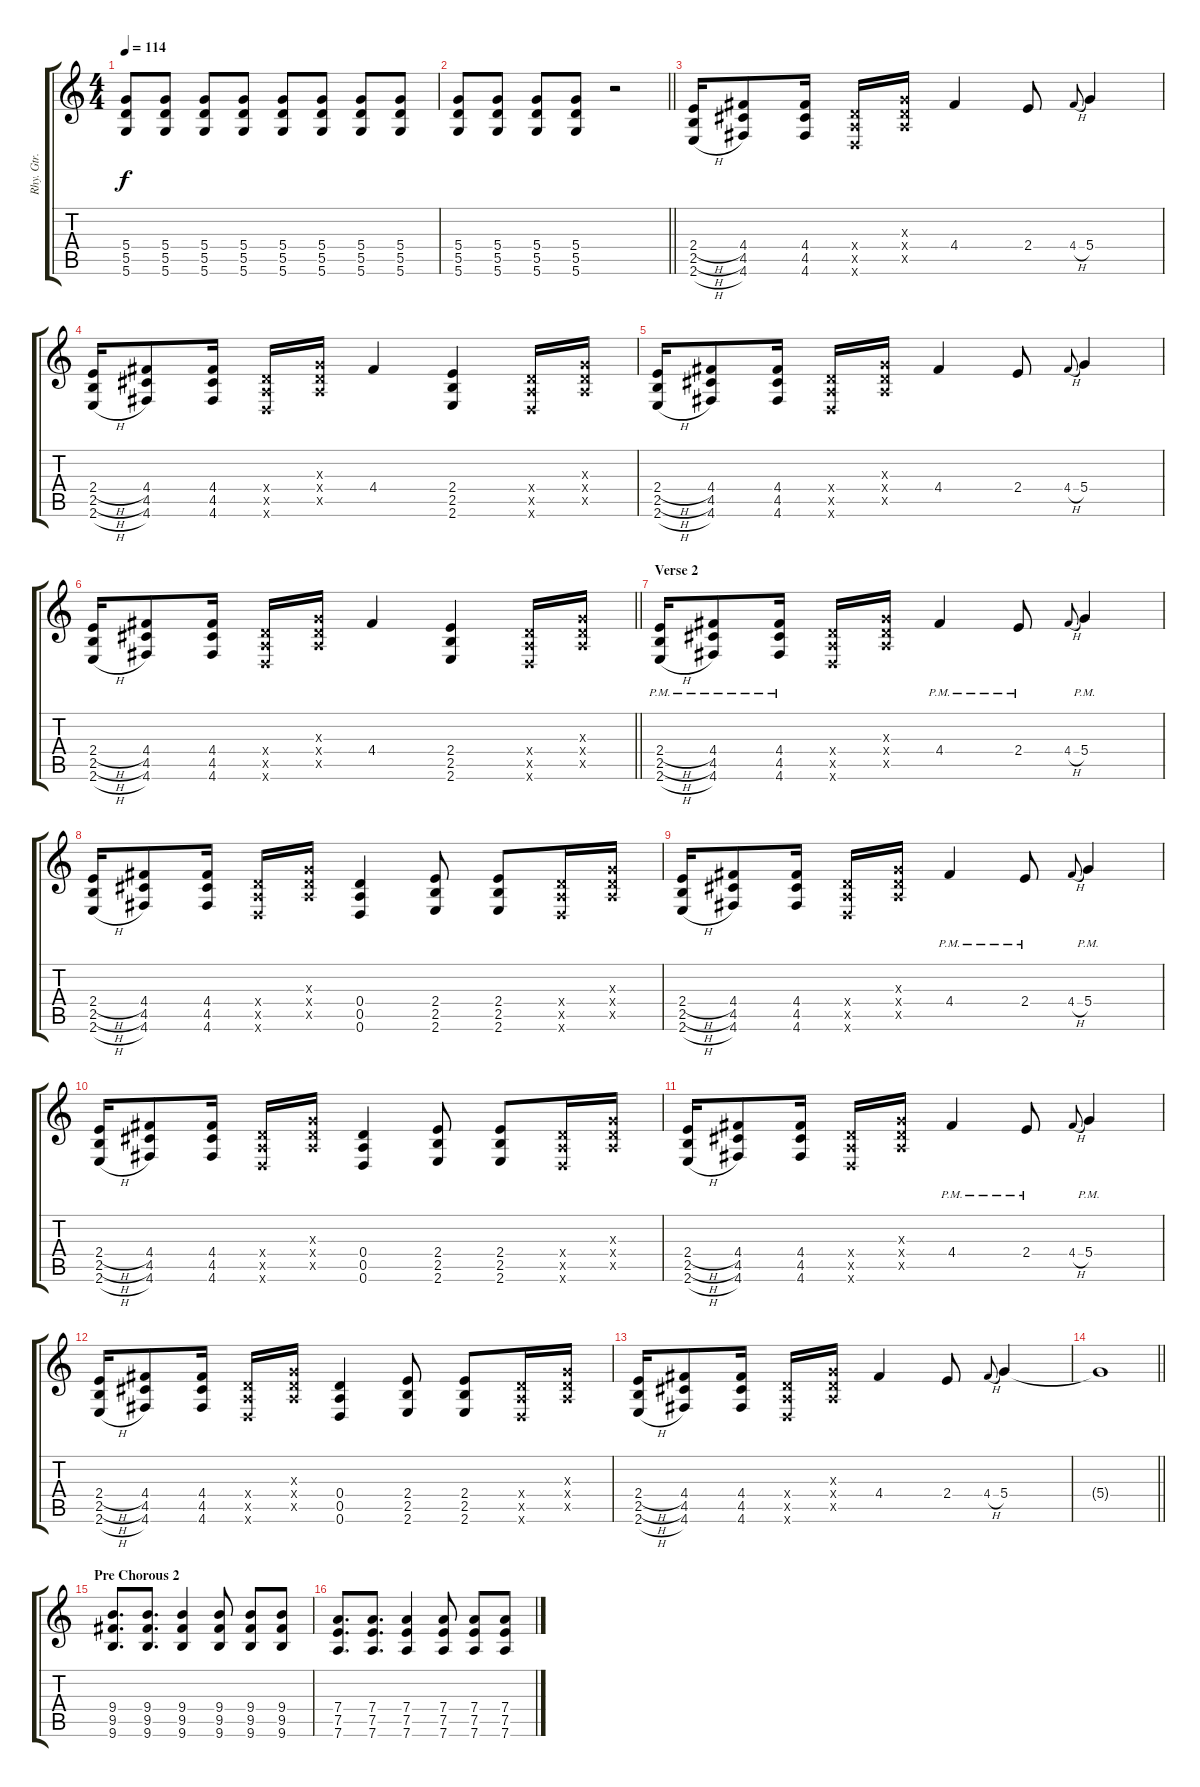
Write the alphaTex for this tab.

\track ("Rhy. Gtr. 1" "Rhy. Gtr. ") {instrument distortionguitar}
\staff {score tabs}
\tuning (E4 B3 G3 D3 A2 D2) {hide}
\ts (4 4)
\tempo 114
\clef g2
\ks c
(5.4 5.5 5.6).8{dy f} (5.4 5.5 5.6).8 (5.4 5.5 5.6).8 (5.4 5.5 5.6).8 (5.4 5.5 5.6).8 (5.4 5.5 5.6).8 (5.4 5.5 5.6).8 (5.4 5.5 5.6).8 |
\barLineRight lightlight
(5.4 5.5 5.6).8 (5.4 5.5 5.6).8 (5.4 5.5 5.6).8 (5.4 5.5 5.6).8 r.2 |
\section ("" "")
(2.4{h} 2.5{h} 2.6{h}).16 (4.4 4.5 4.6).8 (4.4 4.5 4.6).16 (0.4{x} 0.5{x} 0.6{x}).16 (0.3{x} 0.4{x} 0.5{x}).16 4.4.4 2.4.8 4.4{h}.8{gr onbeat} 5.4.4 |
(2.4{h} 2.5{h} 2.6{h}).16 (4.4 4.5 4.6).8 (4.4 4.5 4.6).16 (0.4{x} 0.5{x} 0.6{x}).16 (0.3{x} 0.4{x} 0.5{x}).16 4.4.4 (2.4 2.5 2.6).4 (0.4{x} 0.5{x} 0.6{x}).16 (0.3{x} 0.4{x} 0.5{x}).16 |
(2.4{h} 2.5{h} 2.6{h}).16 (4.4 4.5 4.6).8 (4.4 4.5 4.6).16 (0.4{x} 0.5{x} 0.6{x}).16 (0.3{x} 0.4{x} 0.5{x}).16 4.4.4 2.4.8 4.4{h}.8{gr onbeat} 5.4.4 |
\barLineRight lightlight
(2.4{h} 2.5{h} 2.6{h}).16 (4.4 4.5 4.6).8 (4.4 4.5 4.6).16 (0.4{x} 0.5{x} 0.6{x}).16 (0.3{x} 0.4{x} 0.5{x}).16 4.4.4 (2.4 2.5 2.6).4 (0.4{x} 0.5{x} 0.6{x}).16 (0.3{x} 0.4{x} 0.5{x}).16 |
\section ("" "Verse 2")
(2.4{h pm} 2.5{h pm} 2.6{h pm}).16 (4.4{pm} 4.5{pm} 4.6{pm}).8 (4.4{pm} 4.5{pm} 4.6{pm}).16 (0.4{x} 0.5{x} 0.6{x}).16 (0.3{x} 0.4{x} 0.5{x}).16 4.4{pm}.4 2.4{pm}.8 4.4{h}.8{gr onbeat} 5.4{pm}.4 |
(2.4{h} 2.5{h} 2.6{h}).16 (4.4 4.5 4.6).8 (4.4 4.5 4.6).16 (0.4{x} 0.5{x} 0.6{x}).16 (0.3{x} 0.4{x} 0.5{x}).16 (0.4 0.5 0.6).4 (2.4 2.5 2.6).8 (2.4 2.5 2.6).8 (0.4{x} 0.5{x} 0.6{x}).16 (0.3{x} 0.4{x} 0.5{x}).16 |
(2.4{h} 2.5{h} 2.6{h}).16 (4.4 4.5 4.6).8 (4.4 4.5 4.6).16 (0.4{x} 0.5{x} 0.6{x}).16 (0.3{x} 0.4{x} 0.5{x}).16 4.4{pm}.4 2.4{pm}.8 4.4{h}.8{gr onbeat} 5.4{pm}.4 |
(2.4{h} 2.5{h} 2.6{h}).16 (4.4 4.5 4.6).8 (4.4 4.5 4.6).16 (0.4{x} 0.5{x} 0.6{x}).16 (0.3{x} 0.4{x} 0.5{x}).16 (0.4 0.5 0.6).4 (2.4 2.5 2.6).8 (2.4 2.5 2.6).8 (0.4{x} 0.5{x} 0.6{x}).16 (0.3{x} 0.4{x} 0.5{x}).16 |
(2.4{h} 2.5{h} 2.6{h}).16 (4.4 4.5 4.6).8 (4.4 4.5 4.6).16 (0.4{x} 0.5{x} 0.6{x}).16 (0.3{x} 0.4{x} 0.5{x}).16 4.4{pm}.4 2.4{pm}.8 4.4{h}.8{gr onbeat} 5.4{pm}.4 |
(2.4{h} 2.5{h} 2.6{h}).16 (4.4 4.5 4.6).8 (4.4 4.5 4.6).16 (0.4{x} 0.5{x} 0.6{x}).16 (0.3{x} 0.4{x} 0.5{x}).16 (0.4 0.5 0.6).4 (2.4 2.5 2.6).8 (2.4 2.5 2.6).8 (0.4{x} 0.5{x} 0.6{x}).16 (0.3{x} 0.4{x} 0.5{x}).16 |
(2.4{h} 2.5{h} 2.6{h}).16 (4.4 4.5 4.6).8 (4.4 4.5 4.6).16 (0.4{x} 0.5{x} 0.6{x}).16 (0.3{x} 0.4{x} 0.5{x}).16 4.4.4 2.4.8 4.4{h}.8{gr onbeat} 5.4.4 |
\barLineRight lightlight
5.4{t}.1 |
\section ("" "Pre Chorous 2")
(9.4 9.5 9.6).8{d} (9.4 9.5 9.6).8{d} (9.4 9.5 9.6).4 (9.4 9.5 9.6).8 (9.4 9.5 9.6).8 (9.4 9.5 9.6).8 |
(7.4 7.5 7.6).8{d} (7.4 7.5 7.6).8{d} (7.4 7.5 7.6).4 (7.4 7.5 7.6).8 (7.4 7.5 7.6).8 (7.4 7.5 7.6).8
